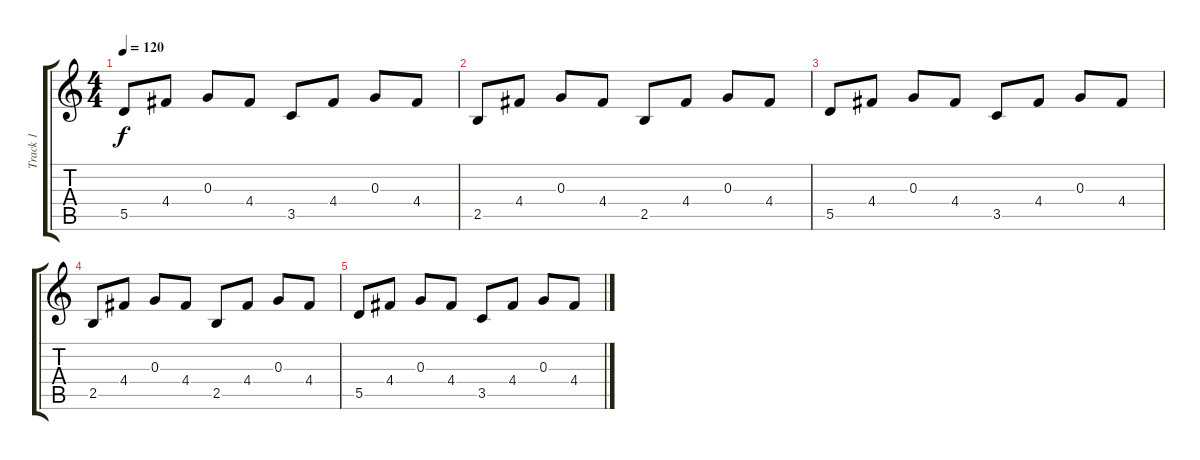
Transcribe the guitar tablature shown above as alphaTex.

\track ("Track 1" "Track 1") {instrument electricguitarjazz}
\staff {score tabs}
\tuning (E4 B3 G3 D3 A2 D2) {hide}
\ts (4 4)
\tempo 120
\clef g2
\ks c
5.5.8{dy f} 4.4.8 0.3.8 4.4.8 3.5.8 4.4.8 0.3.8 4.4.8 |
2.5.8 4.4.8 0.3.8 4.4.8 2.5.8 4.4.8 0.3.8 4.4.8 |
5.5.8 4.4.8 0.3.8 4.4.8 3.5.8 4.4.8 0.3.8 4.4.8 |
2.5.8 4.4.8 0.3.8 4.4.8 2.5.8 4.4.8 0.3.8 4.4.8 |
5.5.8 4.4.8 0.3.8 4.4.8 3.5.8 4.4.8 0.3.8 4.4.8
